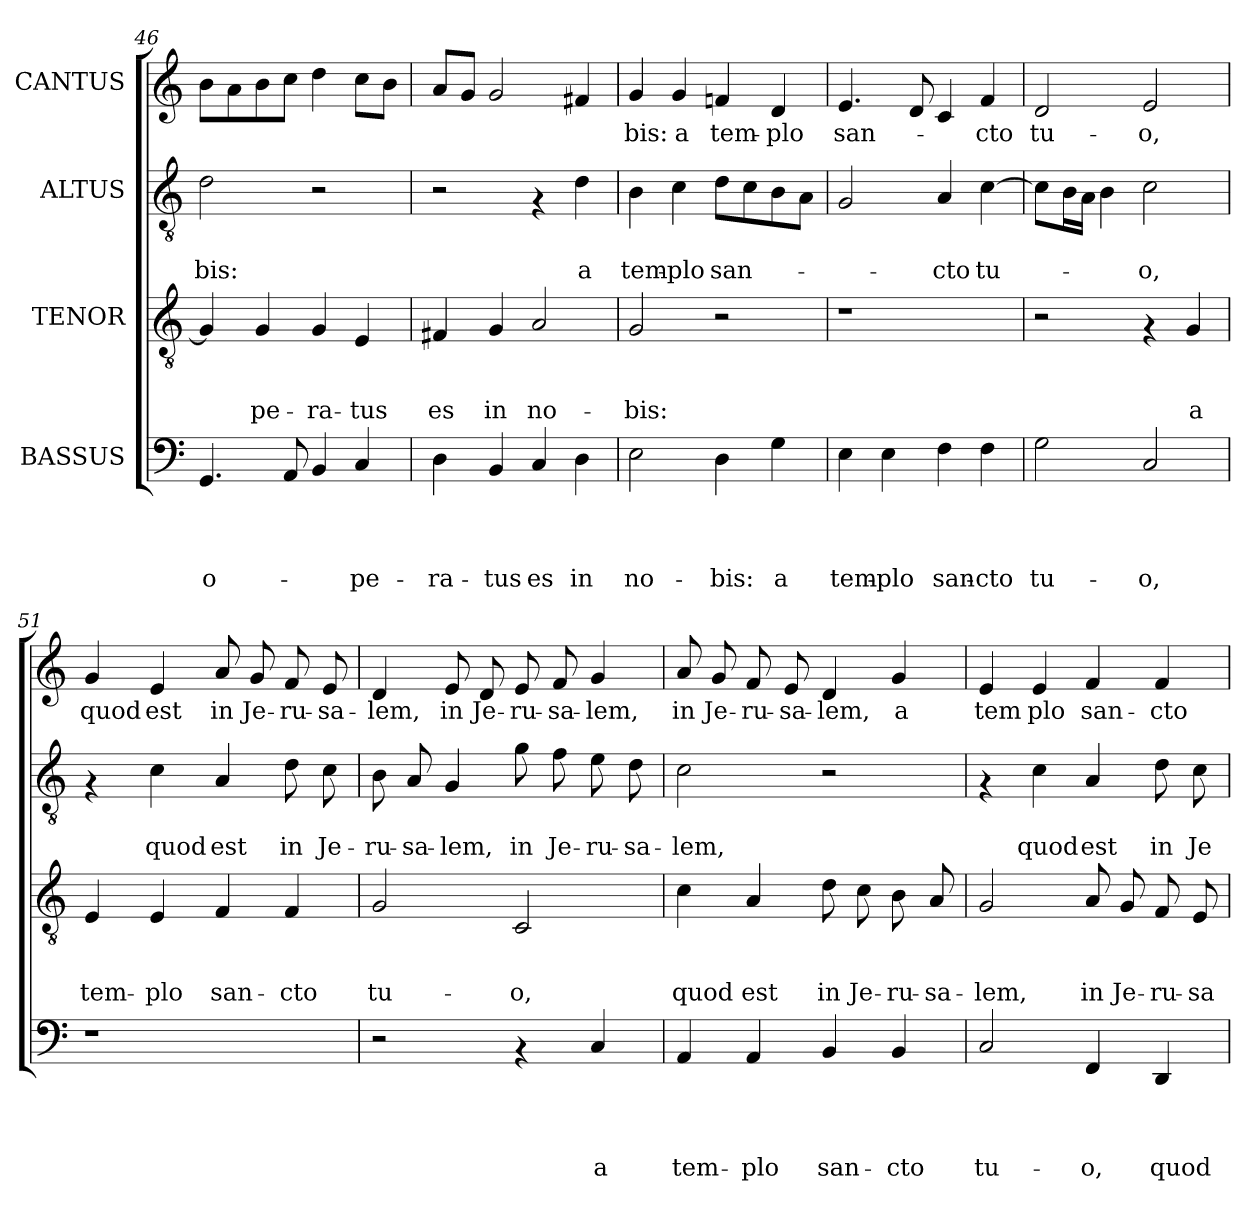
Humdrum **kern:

**kern	**text	**text	**text	**text	**kern	**text	**text	**text	**kern	**text	**text	**kern	**text
*part4	*part4	*part4	*part4	*part4	*part3	*part3	*part3	*part3	*part2	*part2	*part2	*part1	*part1
*staff4	*staff4	*staff4	*staff4	*staff4	*staff3	*staff3	*staff3	*staff3	*staff2	*staff2	*staff2	*staff1	*staff1
*I"BASSUS	*	*	*	*	*I"TENOR	*	*	*	*I"ALTUS	*	*	*I"CANTUS	*
*clefF4	*	*	*	*	*clefGv2	*	*	*	*clefGv2	*	*	*clefG2	*
*k[]	*	*	*	*	*k[]	*	*	*	*k[]	*	*	*k[]	*
*C:	*	*	*	*	*C:	*	*	*	*C:	*	*	*C:	*
=46	=46	=46	=46	=46	=46	=46	=46	=46	=46	=46	=46	=46	=46
!	!	!	!	!LO:LY:b	!	!	!	!	!	!	!LO:LY:b	!	!
4.GG/	.	.	.	o-	4G/]	.	.	.	2d\	.	-bis:	8b\L	.
.	.	.	.	.	.	.	.	.	.	.	.	8a\	.
!	!	!	!	!	!	!	!	!LO:LY:b	!	!	!	!	!
.	.	.	.	.	4G/	.	.	-pe-	.	.	.	8b\	.
8AA/	.	.	.	.	.	.	.	.	.	.	.	8cc\J	.
!	!	!	!	!	!	!	!	!LO:LY:b	!	!	!	!	!
4BB/	.	.	.	.	4G/	.	.	-ra-	2r	.	.	4dd\	.
!	!	!	!	!LO:LY:b	!	!	!	!LO:LY:b	!	!	!	!	!
4C/	.	.	.	-pe-	4E/	.	.	-tus	.	.	.	8cc\L	.
.	.	.	.	.	.	.	.	.	.	.	.	8b\J	.
=47	=47	=47	=47	=47	=47	=47	=47	=47	=47	=47	=47	=47	=47
!	!	!	!	!LO:LY:b	!	!	!	!LO:LY:b	!	!	!	!	!
4D\	.	.	.	-ra-	4F#X/	.	.	es	2r	.	.	8a/L	.
.	.	.	.	.	.	.	.	.	.	.	.	8g/J	.
!	!	!	!	!LO:LY:b	!	!	!	!LO:LY:b	!	!	!	!	!
4BB/	.	.	.	-tus	4G/	.	.	in	.	.	.	2g/	.
!	!	!	!	!LO:LY:b	!	!	!	!LO:LY:b	!	!	!	!	!
4C/	.	.	.	es	2A/	.	.	no-	4rF	.	.	.	.
!	!	!	!	!LO:LY:b	!	!	!	!	!	!	!LO:LY:b	!	!
4D\	.	.	.	in	.	.	.	.	4d\	.	a	4f#X/	.
!!LO:PB:g=z
=48	=48	=48	=48	=48	=48	=48	=48	=48	=48	=48	=48	=48	=48
!	!	!	!	!LO:LY:b	!	!	!	!LO:LY:b	!	!	!LO:LY:b	!	!LO:LY:b
2E\	.	.	.	no-	2G/	.	.	-bis:	4B\	.	tem-	4g/	-bis:
!	!	!	!	!	!	!	!	!	!	!	!LO:LY:b	!	!LO:LY:b
.	.	.	.	.	.	.	.	.	4c\	.	-plo	4g/	a
!	!	!	!	!LO:LY:b	!	!	!	!	!	!	!LO:LY:b	!	!LO:LY:b
4D\	.	.	.	-bis:	2r	.	.	.	8d\L	.	san-	4fn/	tem-
.	.	.	.	.	.	.	.	.	8c\	.	.	.	.
!	!	!	!	!LO:LY:b	!	!	!	!	!	!	!	!	!LO:LY:b
4G\	.	.	.	a	.	.	.	.	8B\	.	.	4d/	-plo
.	.	.	.	.	.	.	.	.	8A\J	.	.	.	.
=49	=49	=49	=49	=49	=49	=49	=49	=49	=49	=49	=49	=49	=49
!	!	!	!	!LO:LY:b	!	!	!	!	!	!	!	!	!LO:LY:b
4E\	.	.	.	tem-	1r	.	.	.	2G/	.	.	4.e/	san-
!	!	!	!	!LO:LY:b	!	!	!	!	!	!	!	!	!
4E\	.	.	.	-plo	.	.	.	.	.	.	.	.	.
.	.	.	.	.	.	.	.	.	.	.	.	8d/	.
!	!	!	!	!LO:LY:b	!	!	!	!	!	!	!LO:LY:b	!	!
4F\	.	.	.	san-	.	.	.	.	4A/	.	-cto	4c/	.
!	!	!	!	!LO:LY:b	!	!	!	!	!	!	!LO:LY:b	!	!LO:LY:b
4F\	.	.	.	-cto	.	.	.	.	[>4c\	.	tu-	4f/	-cto
=50	=50	=50	=50	=50	=50	=50	=50	=50	=50	=50	=50	=50	=50
!	!	!	!	!LO:LY:b	!	!	!	!	!	!	!	!	!LO:LY:b
2G\	.	.	.	tu-	2r	.	.	.	8c\L]	.	.	2d/	tu-
.	.	.	.	.	.	.	.	.	16B\L	.	.	.	.
.	.	.	.	.	.	.	.	.	16A\JJ	.	.	.	.
.	.	.	.	.	.	.	.	.	4B\	.	.	.	.
!	!	!	!	!LO:LY:b	!	!	!	!	!	!	!LO:LY:b	!	!LO:LY:b
2C/	.	.	.	-o,	4rF	.	.	.	2c\	.	-o,	2e/	-o,
!	!	!	!	!	!	!	!	!LO:LY:b	!	!	!	!	!
.	.	.	.	.	4G/	.	.	a	.	.	.	.	.
=51	=51	=51	=51	=51	=51	=51	=51	=51	=51	=51	=51	=51	=51
!	!	!	!	!	!	!	!	!LO:LY:b	!	!	!	!	!LO:LY:b
1r	.	.	.	.	4E/	.	.	tem-	4rF	.	.	4g/	quod
!	!	!	!	!	!	!	!	!LO:LY:b	!	!	!LO:LY:b	!	!LO:LY:b
.	.	.	.	.	4E/	.	.	-plo	4c\	.	quod	4e/	est
!	!	!	!	!	!	!	!	!LO:LY:b	!	!	!LO:LY:b	!	!LO:LY:b
.	.	.	.	.	4F/	.	.	san-	4A/	.	est	8a/	in
!	!	!	!	!	!	!	!	!	!	!	!	!	!LO:LY:b
.	.	.	.	.	.	.	.	.	.	.	.	8g/	Je-
!	!	!	!	!	!	!	!	!LO:LY:b	!	!	!LO:LY:b	!	!LO:LY:b
.	.	.	.	.	4F/	.	.	-cto	8d\	.	in	8f/	-ru-
!	!	!	!	!	!	!	!	!	!	!	!LO:LY:b	!	!LO:LY:b
.	.	.	.	.	.	.	.	.	8c\	.	Je-	8e/	-sa-
=52	=52	=52	=52	=52	=52	=52	=52	=52	=52	=52	=52	=52	=52
!	!	!	!	!	!	!	!	!LO:LY:b	!	!	!LO:LY:b	!	!LO:LY:b
2r	.	.	.	.	2G/	.	.	tu-	8B\	.	-ru-	4d/	-lem,
!	!	!	!	!	!	!	!	!	!	!	!LO:LY:b	!	!
.	.	.	.	.	.	.	.	.	8A/	.	-sa-	.	.
!	!	!	!	!	!	!	!	!	!	!	!LO:LY:b	!	!LO:LY:b
.	.	.	.	.	.	.	.	.	4G/	.	-lem,	8e/	in
!	!	!	!	!	!	!	!	!	!	!	!	!	!LO:LY:b
.	.	.	.	.	.	.	.	.	.	.	.	8d/	Je-
!	!	!	!	!	!	!	!	!LO:LY:b	!	!	!LO:LY:b	!	!LO:LY:b
4rAA	.	.	.	.	2C/	.	.	-o,	8g\	.	in	8e/	-ru-
!	!	!	!	!	!	!	!	!	!	!	!LO:LY:b	!	!LO:LY:b
.	.	.	.	.	.	.	.	.	8f\	.	Je-	8f/	-sa-
!	!	!	!	!LO:LY:b	!	!	!	!	!	!	!LO:LY:b	!	!LO:LY:b
4C/	.	.	.	a	.	.	.	.	8e\	.	-ru-	4g/	-lem,
!	!	!	!	!	!	!	!	!	!	!	!LO:LY:b	!	!
.	.	.	.	.	.	.	.	.	8d\	.	-sa-	.	.
!!LO:PB:g=z
=53	=53	=53	=53	=53	=53	=53	=53	=53	=53	=53	=53	=53	=53
!	!	!	!	!LO:LY:b	!	!	!	!LO:LY:b	!	!	!LO:LY:b	!	!LO:LY:b
4AA/	.	.	.	tem-	4c\	.	.	quod	2c\	.	-lem,	8a/	in
!	!	!	!	!	!	!	!	!	!	!	!	!	!LO:LY:b
.	.	.	.	.	.	.	.	.	.	.	.	8g/	Je-
!	!	!	!	!LO:LY:b	!	!	!	!LO:LY:b	!	!	!	!	!LO:LY:b
4AA/	.	.	.	-plo	4A/	.	.	est	.	.	.	8f/	-ru-
!	!	!	!	!	!	!	!	!	!	!	!	!	!LO:LY:b
.	.	.	.	.	.	.	.	.	.	.	.	8e/	-sa-
!	!	!	!	!LO:LY:b	!	!	!	!LO:LY:b	!	!	!	!	!LO:LY:b
4BB/	.	.	.	san-	8d\	.	.	in	2r	.	.	4d/	-lem,
!	!	!	!	!	!	!	!	!LO:LY:b	!	!	!	!	!
.	.	.	.	.	8c\	.	.	Je-	.	.	.	.	.
!	!	!	!	!LO:LY:b	!	!	!	!LO:LY:b	!	!	!	!	!LO:LY:b
4BB/	.	.	.	-cto	8B\	.	.	-ru-	.	.	.	4g/	a
!	!	!	!	!	!	!	!	!LO:LY:b	!	!	!	!	!
.	.	.	.	.	8A/	.	.	-sa-	.	.	.	.	.
=54	=54	=54	=54	=54	=54	=54	=54	=54	=54	=54	=54	=54	=54
!	!	!	!	!LO:LY:b	!	!	!	!LO:LY:b	!	!	!	!	!LO:LY:b
2C/	.	.	.	tu-	2G/	.	.	-lem,	4rF	.	.	4e/	tem
!	!	!	!	!	!	!	!	!	!	!	!LO:LY:b	!	!LO:LY:b
.	.	.	.	.	.	.	.	.	4c\	.	quod	4e/	plo
!	!	!	!	!LO:LY:b	!	!	!	!LO:LY:b	!	!	!LO:LY:b	!	!LO:LY:b
4FF/	.	.	.	-o,	8A/	.	.	in	4A/	.	est	4f/	san-
!	!	!	!	!	!	!	!	!LO:LY:b	!	!	!	!	!
.	.	.	.	.	8G/	.	.	Je-	.	.	.	.	.
!	!	!	!	!LO:LY:b	!	!	!	!LO:LY:b	!	!	!LO:LY:b	!	!LO:LY:b
4DD/	.	.	.	quod	8F/	.	.	-ru-	8d\	.	in	4f/	-cto
!	!	!	!	!	!	!	!	!LO:LY:b	!	!	!LO:LY:b	!	!
.	.	.	.	.	8E/	.	.	-sa-	8c\	.	Je-	.	.
=	=	=	=	=	=	=	=	=	=	=	=	=	=
*-	*-	*-	*-	*-	*-	*-	*-	*-	*-	*-	*-	*-	*-
